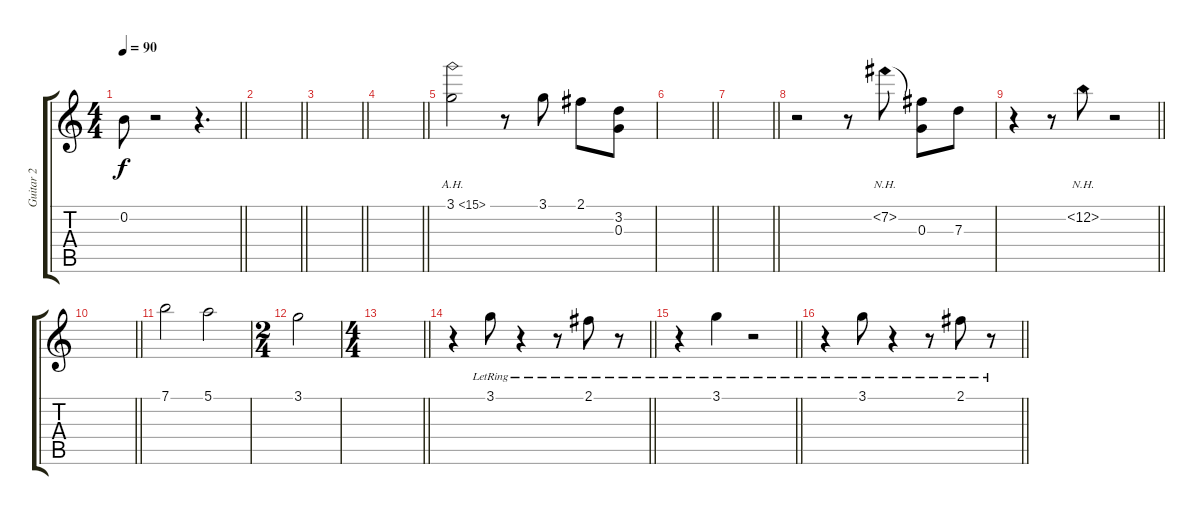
\track ("Guitar 2" "Guitar 2") {instrument acousticguitarsteel}
\staff {score tabs}
\tuning (E4 B3 G3 D3 A2 E2) {hide}
\ts (4 4)
\tempo 90
\clef g2
\barLineRight lightlight
\ks c
0.2{t}.8{dy f} r.2 r.4{d} |
\barLineRight lightlight
|
\barLineRight lightlight
|
\barLineRight lightlight
|
3.1{ah 12}.2 r.8 3.1.8 2.1.8 (3.2 0.3).8 |
\barLineRight lightlight
|
\barLineRight lightlight
|
r.2 r.8 7.2{nh}.8 (7.2{t} 0.3).8 7.3.8 |
\barLineRight lightlight
r.4 r.8 12.2{nh}.8 r.2 |
\barLineRight lightlight
|
7.1.2 5.1.2 |
\ts (2 4)
3.1.2 |
\ts (4 4)
\barLineRight lightlight
|
\barLineRight lightlight
r.4 3.1{lr}.8 r.4 r.8 2.1{lr}.8 r.8 |
\barLineRight lightlight
r.4 3.1{lr}.4 r.2 |
\barLineRight lightlight
r.4 3.1{lr}.8 r.4 r.8 2.1{lr}.8 r.8
